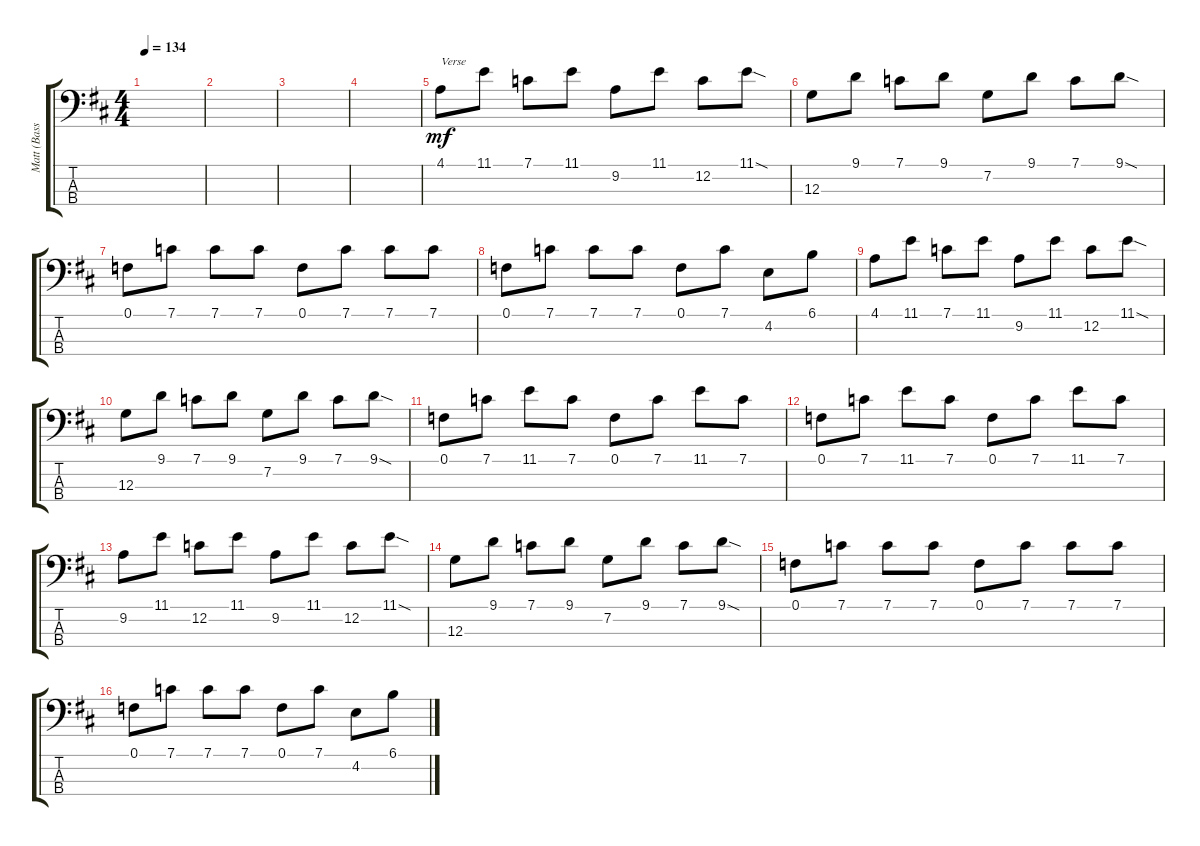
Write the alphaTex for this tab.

\track ("Matt (Bass) " "Matt (Bass") {instrument electricbasspick}
\staff {score tabs}
\tuning (F2 C2 G1 D1) {hide}
\ts (4 4)
\tempo 134
\clef f4
\ks d
|
|
|
|
4.1.8{txt "Verse" dy mf} 11.1.8 7.1.8 11.1.8 9.2.8 11.1.8 12.2.8 11.1{sod}.8 |
12.3.8 9.1.8 7.1.8 9.1.8 7.2.8 9.1.8 7.1.8 9.1{sod}.8 |
0.1.8 7.1.8 7.1.8 7.1.8 0.1.8 7.1.8 7.1.8 7.1.8 |
0.1.8 7.1.8 7.1.8 7.1.8 0.1.8 7.1.8 4.2.8 6.1.8 |
4.1.8 11.1.8 7.1.8 11.1.8 9.2.8 11.1.8 12.2.8 11.1{sod}.8 |
12.3.8 9.1.8 7.1.8 9.1.8 7.2.8 9.1.8 7.1.8 9.1{sod}.8 |
0.1.8 7.1.8 11.1.8 7.1.8 0.1.8 7.1.8 11.1.8 7.1.8 |
0.1.8 7.1.8 11.1.8 7.1.8 0.1.8 7.1.8 11.1.8 7.1.8 |
9.2.8 11.1.8 12.2.8 11.1.8 9.2.8 11.1.8 12.2.8 11.1{sod}.8 |
12.3.8 9.1.8 7.1.8 9.1.8 7.2.8 9.1.8 7.1.8 9.1{sod}.8 |
0.1.8 7.1.8 7.1.8 7.1.8 0.1.8 7.1.8 7.1.8 7.1.8 |
0.1.8 7.1.8 7.1.8 7.1.8 0.1.8 7.1.8 4.2.8 6.1.8
